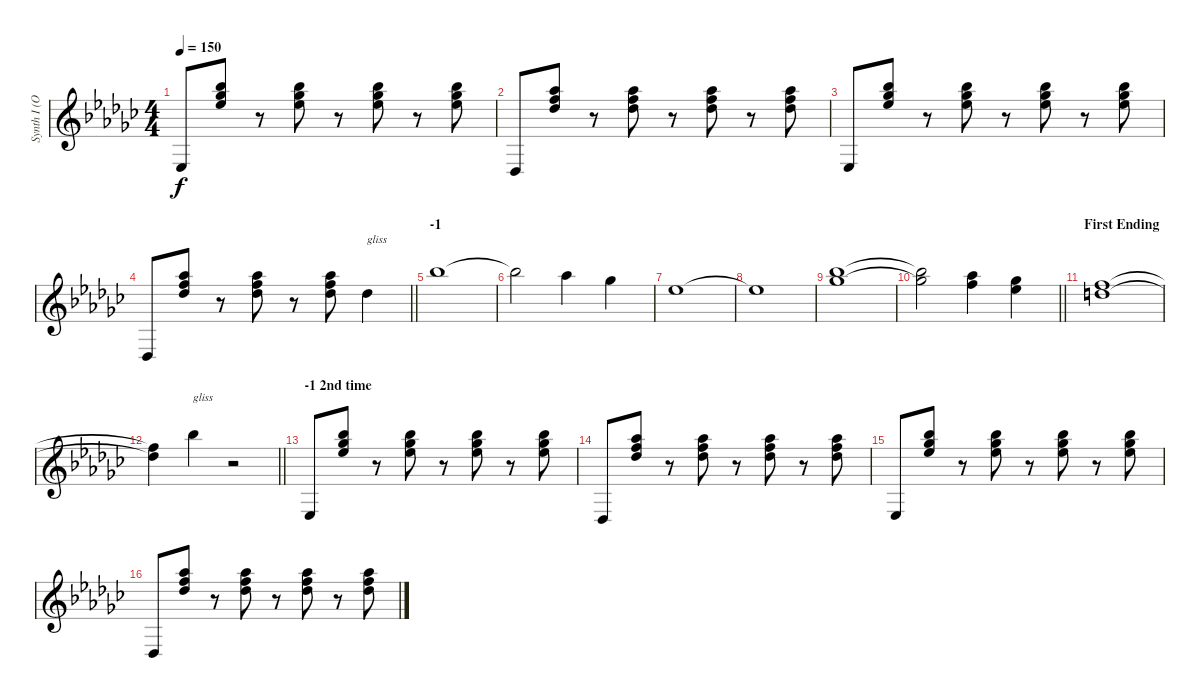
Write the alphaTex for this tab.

\track ("Synth I (Organ)" "Synth I (O") {instrument drawbarorgan}
\staff {score}
\tuning (E4 B3 G3 D3 A2 E2 B1) {hide}
\ts (4 4)
\tempo 150
\clef g2
\ks ebminor
1.4.8{dy f} (11.1 19.2 27.3).8 r.8 (11.1 19.2 27.3).8 r.8 (11.1 19.2 27.3).8 r.8 (11.1 19.2 27.3).8 |
4.5.8 (9.1 18.2 25.3).8 r.8 (9.1 18.2 25.3).8 r.8 (9.1 18.2 25.3).8 r.8 (9.1 18.2 25.3).8 |
1.4.8 (11.1 19.2 27.3).8 r.8 (11.1 19.2 27.3).8 r.8 (11.1 19.2 27.3).8 r.8 (11.1 19.2 27.3).8 |
\barLineRight lightlight
4.5.8 (9.1 18.2 25.3).8 r.8 (9.1 18.2 25.3).8 r.8 (9.1 18.2 25.3).8 9.1.4{txt "gliss"} |
\section ("" "-1")
18.1.1 |
18.1{t}.2 16.1.4 14.1.4 |
11.1.1 |
11.1{t}.1 |
(14.1 23.2).1 |
\barLineRight lightlight
(14.1{t} 23.2{t}).2 (16.1 18.2).4 (11.1 19.2).4 |
\section ("" "First Ending")
(13.1 15.2).1 |
\barLineRight lightlight
(13.1{t} 15.2{t}).4 18.1.4{txt "gliss"} r.2 |
\section ("" "-1 2nd time")
1.4.8 (11.1 19.2 27.3).8 r.8 (11.1 19.2 27.3).8 r.8 (11.1 19.2 27.3).8 r.8 (11.1 19.2 27.3).8 |
4.5.8 (9.1 18.2 25.3).8 r.8 (9.1 18.2 25.3).8 r.8 (9.1 18.2 25.3).8 r.8 (9.1 18.2 25.3).8 |
1.4.8 (11.1 19.2 27.3).8 r.8 (11.1 19.2 27.3).8 r.8 (11.1 19.2 27.3).8 r.8 (11.1 19.2 27.3).8 |
4.5.8 (9.1 18.2 25.3).8 r.8 (9.1 18.2 25.3).8 r.8 (9.1 18.2 25.3).8 r.8 (9.1 18.2 25.3).8
